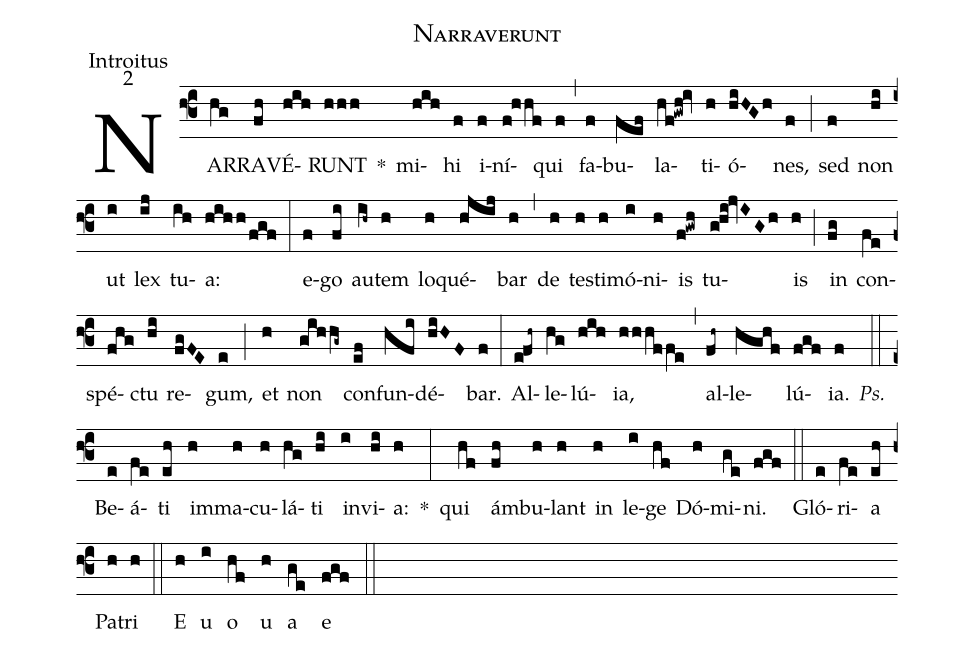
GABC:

name:Narraverunt;
office-part:Introitus;
mode:2;
%%
(f3) NAR(hg)RA(fh)VÉ(hih)RUNT(hhh) *() mi(hih)hi(f) i(f)ní(f!hhf)qui(f) (,) fa(f)bu(fef)la(hf!gwh!iv)ti(h)ó(hiHGh)nes,(f) (;) sed(f) non(hi) ut(i) lex(ij) tu(ih)a:(hihh/fgf) (:) e(f)go(fi) au(ih~)tem(h) lo(h)qué(hjij)bar(h) (,) de(h) te(h)sti(h)mó(i)ni(h)is(f!gwh) tu(g!hi!jvIGh)is(h) (;) in(fg) con(fe)spé(fhg)ctu(hi) re(fgFE)gum,(e) (;) et(h) non(gihhg~) con(ef)fun(hfi)dé(hiHF)bar.(f) (:) Al(e!fh~)le(hg)lú(hih)ia,(hhhffe) (,) al(fh~)le(hghf)lú(fgf)ia.(f) <i>Ps.</i>(::) Be(e)á(fe)ti(eh) im(h)ma(h)cu(h)lá(hg)ti(hi) in(i)vi(hi)a:(h) *(:) qui(hf) ám(fh)bu(h)lant(h) in(h) le(i)ge(hf) Dó(h)mi(ge)ni.(fgf) (::) Gló(e)ri(fe)a(eh) Pa(h)tri(h) (::) E(h) u(i) o(hf) u(h) a(ge) e(fgf) (::)
